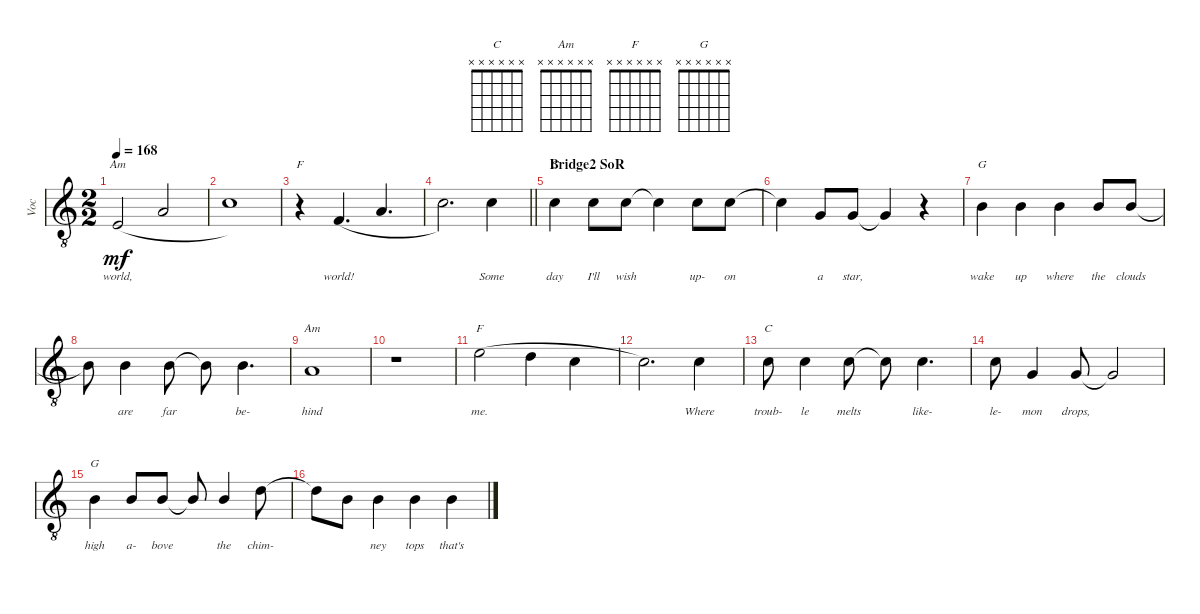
\bracketExtendMode groupsimilarinstruments
\multiTrackTrackNamePolicy hidden
\otherSystemsTrackNameOrientation horizontal
\track ("Vocals" "Voc") {instrument voiceoohs}
\staff {score}
\tuning (E4 B3 G3 D3 A2 E2)
\chord ("C" x x x x x x)
\chord ("Am" x x x x x x)
\chord ("F" x x x x x x)
\chord ("G" x x x x x x)
\ts (2 2)
\tempo 168
\clef g2
\ottava 8vb
\scale
0.112657
\ks c
2.4.2{ch "Am" lyrics (0 "world,") lyrics (1 "") lyrics (2 "") lyrics (3 "") lyrics (4 "") dy mf legatoorigin beam Up} 2.3.2{legatoorigin beam Up} |
\scale
0.0643457 1.2.1{beam Down} |
\scale
0.133536 r.4{ch "F" beam Down} 3.4.4{d lyrics (0 "world!") lyrics (1 "") lyrics (2 "") lyrics (3 "") lyrics (4 "") legatoorigin beam Up} 2.3.4{d legatoorigin beam Up} |
\scale
0.112291
\barLineRight lightlight
1.2.2{d beam Down} 1.2.4{lyrics (0 "Some") lyrics (1 "") lyrics (2 "") lyrics (3 "") lyrics (4 "") beam Down} |
\section ("" "Bridge2 SoR")
\scale
0.267216 1.2.4{ch "C" lyrics (0 "day") lyrics (1 "") lyrics (2 "") lyrics (3 "") lyrics (4 "") beam Down} 1.2.8{lyrics (0 "I'll") lyrics (1 "") lyrics (2 "") lyrics (3 "") lyrics (4 "") beam Down} 1.2.8{lyrics (0 "wish") lyrics (1 "") lyrics (2 "") lyrics (3 "") lyrics (4 "") beam Down} 1.2{t}.4{beam Down} 1.2.8{lyrics (0 "up-") lyrics (1 "") lyrics (2 "") lyrics (3 "") lyrics (4 "") beam Down} 1.2.8{lyrics (0 "on") lyrics (1 "") lyrics (2 "") lyrics (3 "") lyrics (4 "") beam Down} |
\scale
0.16791 1.2{t}.4{beam Down} 0.3.8{lyrics (0 "a") lyrics (1 "") lyrics (2 "") lyrics (3 "") lyrics (4 "") beam Up} 0.3.8{lyrics (0 "star,") lyrics (1 "") lyrics (2 "") lyrics (3 "") lyrics (4 "") beam Up} 0.3{t}.4{beam Up} r.4{beam Up} |
\scale
0.256133 0.2.4{ch "G" lyrics (0 "wake") lyrics (1 "") lyrics (2 "") lyrics (3 "") lyrics (4 "") beam Down} 0.2.4{lyrics (0 "up") lyrics (1 "") lyrics (2 "") lyrics (3 "") lyrics (4 "") beam Down} 0.2.4{lyrics (0 "where") lyrics (1 "") lyrics (2 "") lyrics (3 "") lyrics (4 "") beam Down} 0.2.8{lyrics (0 "the") lyrics (1 "") lyrics (2 "") lyrics (3 "") lyrics (4 "") beam Up} 0.2.8{lyrics (0 "clouds") lyrics (1 "") lyrics (2 "") lyrics (3 "") lyrics (4 "") beam Up} |
\scale
0.180198 0.2{t}.8{beam Down} 0.2.4{lyrics (0 "are") lyrics (1 "") lyrics (2 "") lyrics (3 "") lyrics (4 "") beam Down} 0.2.8{lyrics (0 "far") lyrics (1 "") lyrics (2 "") lyrics (3 "") lyrics (4 "") beam Down} 0.2{t}.8{beam Down} 0.2.4{d lyrics (0 "be-") lyrics (1 "") lyrics (2 "") lyrics (3 "") lyrics (4 "") beam Down} |
\scale
0.0684756 2.3.1{ch "Am" lyrics (0 "hind") lyrics (1 "") lyrics (2 "") lyrics (3 "") lyrics (4 "") beam Up} |
\scale
0.0608078 r.1{beam Down} |
0.1.2{ch "F" lyrics (0 "me.") lyrics (1 "") lyrics (2 "") lyrics (3 "") lyrics (4 "") legatoorigin beam Down} 3.2.4{legatoorigin beam Down} 1.2.4{legatoorigin beam Down} |
1.2.2{d beam Down} 1.2.4{lyrics (0 "Where") lyrics (1 "") lyrics (2 "") lyrics (3 "") lyrics (4 "") beam Down} |
1.2.8{ch "C" lyrics (0 "troub-") lyrics (1 "") lyrics (2 "") lyrics (3 "") lyrics (4 "") beam Down} 1.2.4{lyrics (0 "le") lyrics (1 "") lyrics (2 "") lyrics (3 "") lyrics (4 "") beam Down} 1.2.8{lyrics (0 "melts") lyrics (1 "") lyrics (2 "") lyrics (3 "") lyrics (4 "") beam Down} 1.2{t}.8{beam Down} 1.2.4{d lyrics (0 "like-") lyrics (1 "") lyrics (2 "") lyrics (3 "") lyrics (4 "") beam Down} |
1.2.8{lyrics (0 "le-") lyrics (1 "") lyrics (2 "") lyrics (3 "") lyrics (4 "") beam Down} 0.3.4{lyrics (0 "mon") lyrics (1 "") lyrics (2 "") lyrics (3 "") lyrics (4 "") beam Up} 0.3.8{lyrics (0 "drops,") lyrics (1 "") lyrics (2 "") lyrics (3 "") lyrics (4 "") beam Up} 0.3{t}.2{beam Up} |
0.2.4{ch "G" lyrics (0 "high") lyrics (1 "") lyrics (2 "") lyrics (3 "") lyrics (4 "") beam Down} 0.2.8{lyrics (0 "a-") lyrics (1 "") lyrics (2 "") lyrics (3 "") lyrics (4 "") beam Up} 0.2.8{lyrics (0 "bove") lyrics (1 "") lyrics (2 "") lyrics (3 "") lyrics (4 "") beam Up} 0.2{t}.8{beam Up} 0.2.4{lyrics (0 "the") lyrics (1 "") lyrics (2 "") lyrics (3 "") lyrics (4 "") beam Up} 3.2.8{lyrics (0 "chim-") lyrics (1 "") lyrics (2 "") lyrics (3 "") lyrics (4 "") beam Down} |
3.2{t}.8{beam Down} 0.2.8{beam Down} 0.2.4{lyrics (0 "ney") lyrics (1 "") lyrics (2 "") lyrics (3 "") lyrics (4 "") beam Down} 0.2.4{lyrics (0 "tops") lyrics (1 "") lyrics (2 "") lyrics (3 "") lyrics (4 "") beam Down} 0.2.4{lyrics (0 "that's") lyrics (1 "") lyrics (2 "") lyrics (3 "") lyrics (4 "") beam Down}
